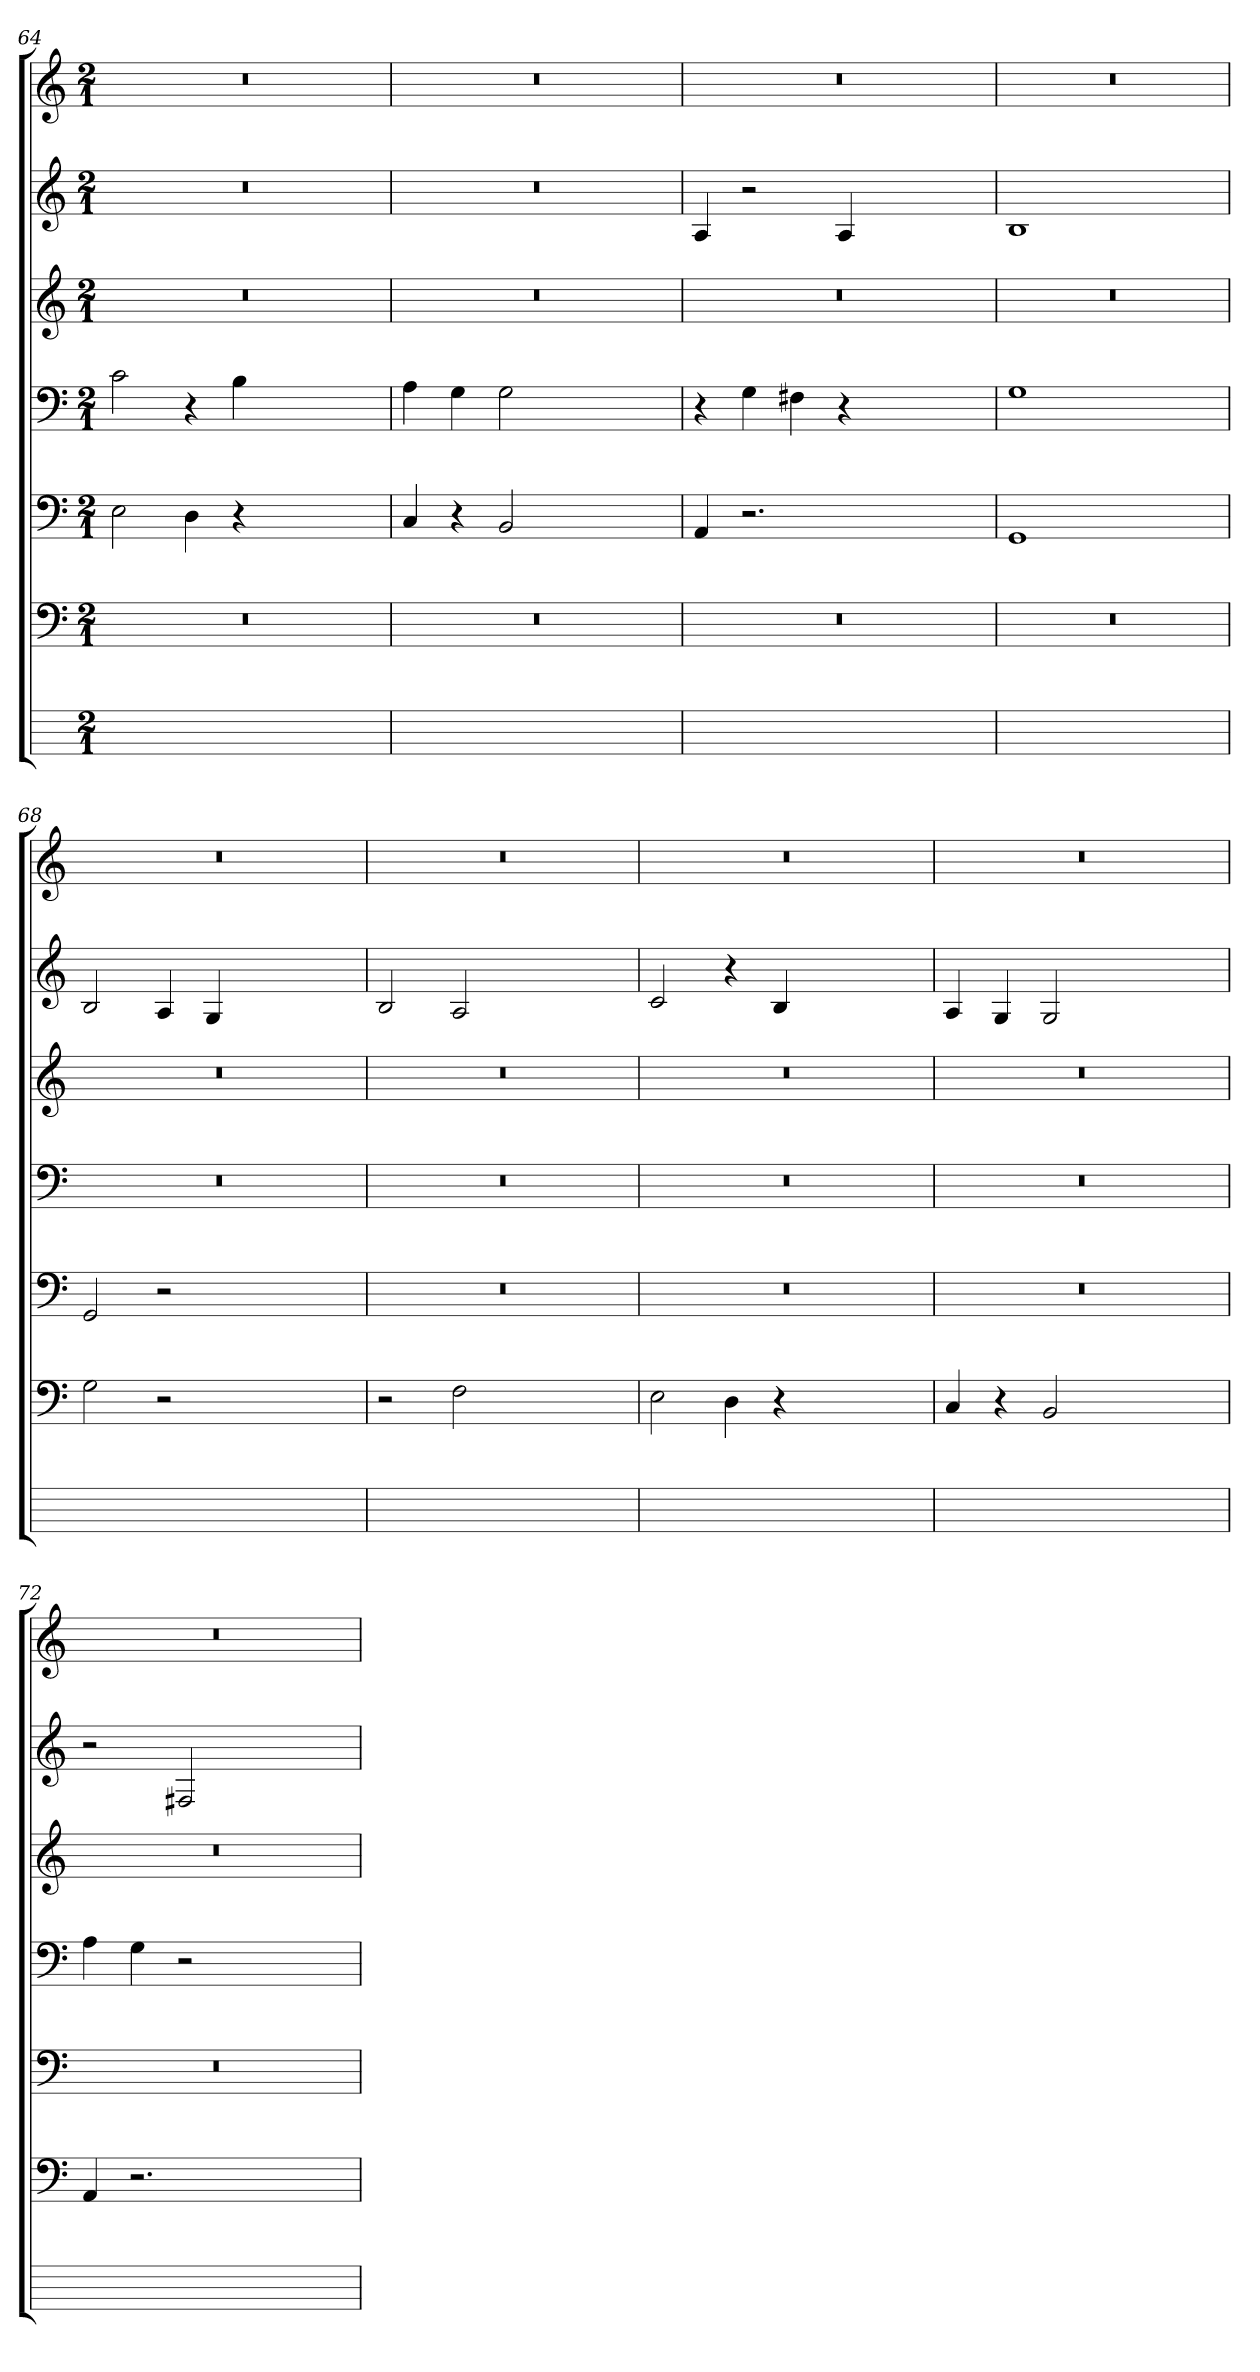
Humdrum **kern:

**kern	**kern	**kern	**kern	**kern	**kern	**kern
*part7	*part6	*part5	*part4	*part3	*part2	*part1
*staff7	*staff6	*staff5	*staff4	*staff3	*staff2	*staff1
*	*clefF4	*clefF4	*clefF4	*clefG2	*clefG2	*clefG2
*	*k[]	*k[]	*k[]	*k[]	*k[]	*k[]
*	*C:	*C:	*C:	*C:	*C:	*C:
*M2/1	*M2/1	*M2/1	*M2/1	*M2/1	*M2/1	*M2/1
=64	=64	=64	=64	=64	=64	=64
0ryy	0r	2E	2c	0r	0r	0r
.	.	4D	4r	.	.	.
.	.	4r	4B	.	.	.
.	.	1ryy	1ryy	.	.	.
=65	=65	=65	=65	=65	=65	=65
0ryy	0r	4C	4A	0r	0r	0r
.	.	4r	4G	.	.	.
.	.	2BB	2G	.	.	.
.	.	1ryy	1ryy	.	.	.
=66	=66	=66	=66	=66	=66	=66
0ryy	0r	4AA	4r	0r	4A	0r
.	.	2.r	4Gi	.	2r	.
.	.	.	4F#X	.	.	.
.	.	.	4r	.	4Ai	.
.	.	1ryy	1ryy	.	1ryy	.
=67	=67	=67	=67	=67	=67	=67
0ryy	0r	1GG	1G	0r	1B	0r
.	.	1ryy	1ryy	.	1ryy	.
=68	=68	=68	=68	=68	=68	=68
0ryy	2G	2GGi	0r	0r	2Bi	0r
.	2r	2r	.	.	4A	.
.	.	.	.	.	4G	.
.	1ryy	1ryy	.	.	1ryy	.
=69	=69	=69	=69	=69	=69	=69
0ryy	2r	0r	0r	0r	2B	0r
.	2F	.	.	.	2A	.
.	1ryy	.	.	.	1ryy	.
=70	=70	=70	=70	=70	=70	=70
0ryy	2E	0r	0r	0r	2c	0r
.	4D	.	.	.	4r	.
.	4r	.	.	.	4B	.
.	1ryy	.	.	.	1ryy	.
=71	=71	=71	=71	=71	=71	=71
0ryy	4C	0r	0r	0r	4A	0r
.	4r	.	.	.	4G	.
.	2BB	.	.	.	2G	.
.	1ryy	.	.	.	1ryy	.
=72	=72	=72	=72	=72	=72	=72
0ryy	4AA	0r	4Aj	0r	2r	0r
.	2.r	.	4Gi	.	.	.
.	.	.	2r	.	2F#X	.
.	1ryy	.	1ryy	.	1ryy	.
=	=	=	=	=	=	=
*-	*-	*-	*-	*-	*-	*-
